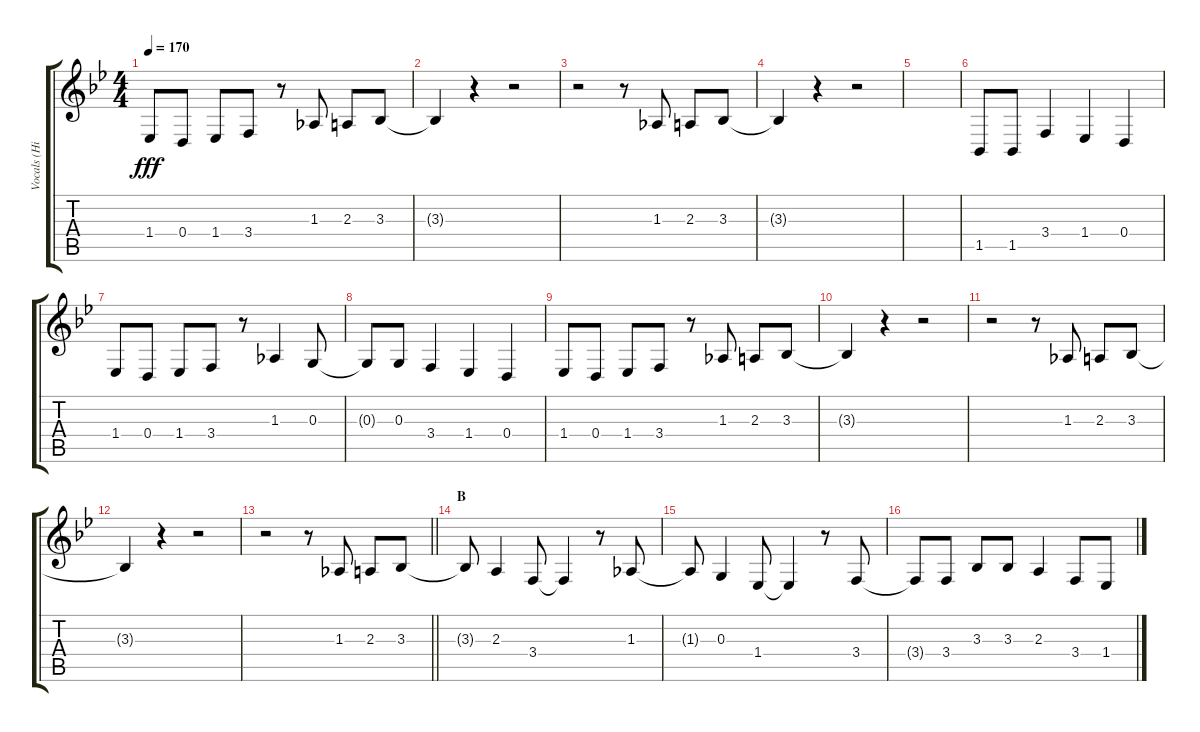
\track ("Vocals (Hirasawa Yui)" "Vocals (Hi") {instrument altosax}
\staff {score tabs}
\tuning (E4 B3 G3 D3 A2 E2) {hide}
\ts (4 4)
\tempo 170
\clef g2
\ks bb
1.4.8{dy fff} 0.4.8 1.4.8 3.4.8 r.8 1.3.8 2.3.8 3.3.8 |
3.3{t}.4 r.4 r.2 |
r.2 r.8 1.3.8 2.3.8 3.3.8 |
3.3{t}.4 r.4 r.2 |
|
1.5.8 1.5.8 3.4.4 1.4.4 0.4.4 |
1.4.8 0.4.8 1.4.8 3.4.8 r.8 1.3.4 0.3.8 |
0.3{t}.8 0.3.8 3.4.4 1.4.4 0.4.4 |
1.4.8 0.4.8 1.4.8 3.4.8 r.8 1.3.8 2.3.8 3.3.8 |
3.3{t}.4 r.4 r.2 |
r.2 r.8 1.3.8 2.3.8 3.3.8 |
3.3{t}.4 r.4 r.2 |
\barLineRight lightlight
r.2 r.8 1.3.8 2.3.8 3.3.8 |
\section ("" "B")
3.3{t}.8 2.3.4 3.4.8 3.4{t}.4 r.8 1.3.8 |
1.3{t}.8 0.3.4 1.4.8 1.4{t}.4 r.8 3.4.8 |
3.4{t}.8 3.4.8 3.3.8 3.3.8 2.3.4 3.4.8 1.4.8
